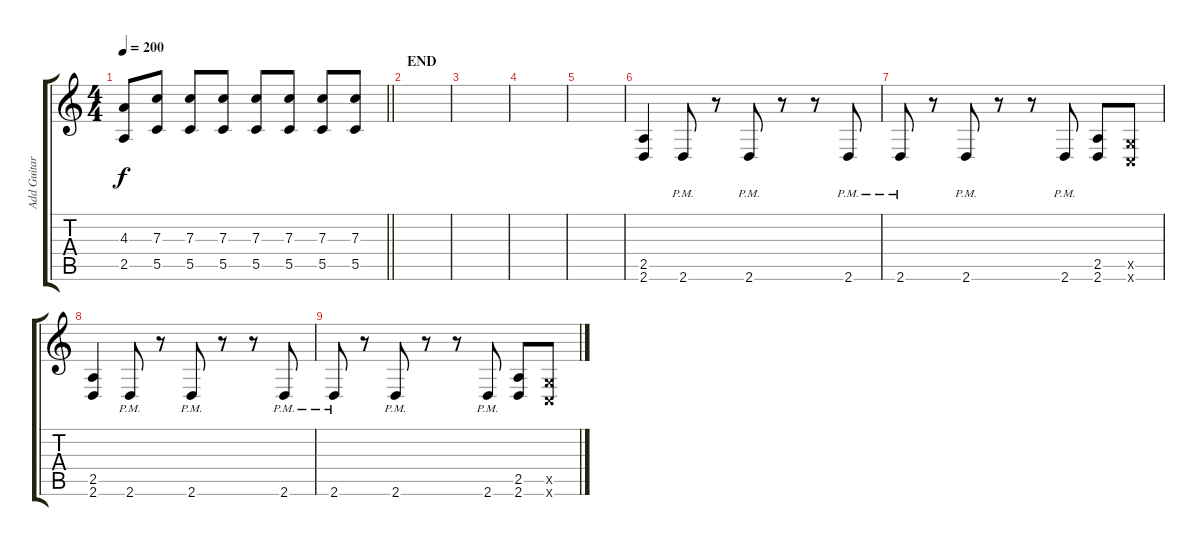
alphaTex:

\track ("Add Guitar" "Add Guitar") {instrument distortionguitar}
\staff {score tabs}
\tuning (D4 A3 F3 C3 G2 C2) {hide}
\ts (4 4)
\tempo 200
\clef g2
\barLineRight lightlight
\ks c
(4.3 2.5).8{dy f} (7.3 5.5).8 (7.3 5.5).8 (7.3 5.5).8 (7.3 5.5).8 (7.3 5.5).8 (7.3 5.5).8 (7.3 5.5).8 |
\section ("" "END")
|
|
|
|
(2.5 2.6).4 2.6{pm}.8 r.8 2.6{pm}.8 r.8 r.8 2.6{pm}.8 |
2.6{pm}.8 r.8 2.6{pm}.8 r.8 r.8 2.6{pm}.8 (2.5 2.6).8 (0.5{x} 0.6{x}).8 |
(2.5 2.6).4 2.6{pm}.8 r.8 2.6{pm}.8 r.8 r.8 2.6{pm}.8 |
2.6{pm}.8 r.8 2.6{pm}.8 r.8 r.8 2.6{pm}.8 (2.5 2.6).8 (0.5{x} 0.6{x}).8
